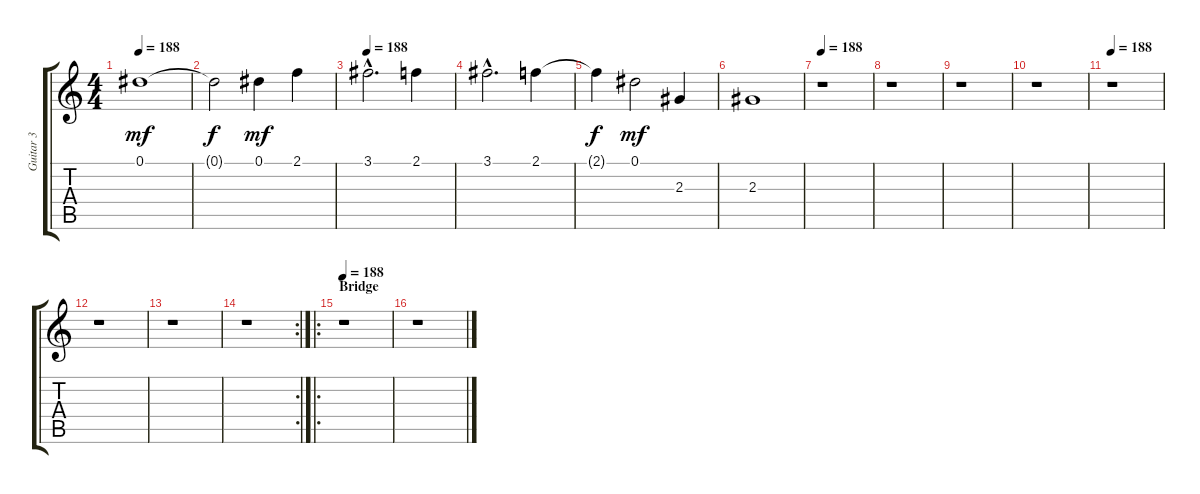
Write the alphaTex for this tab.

\track ("Guitar 3" "Guitar 3") {instrument distortionguitar}
\staff {score tabs}
\tuning (Eb4 Bb3 Gb3 Db3 Ab2 Eb2) {hide}
\ts (4 4)
\tempo 188
\clef g2
\ks c
0.1.1{dy mf} |
0.1{t}.2{dy f} 0.1.4{dy mf} 2.1.4 |
\tempo 188
3.1{hac}.2{d} 2.1.4 |
3.1{hac}.2{d} 2.1.4 |
2.1{t}.4{dy f} 0.1.2{dy mf} 2.3.4 |
2.3.1 |
\tempo 188
r.1 |
r.1 |
r.1 |
r.1 |
\tempo 188
r.1 |
r.1 |
r.1 |
\rc 2
r.1 |
\ro
\section ("" "Bridge")
\tempo 188
r.1 |
r.1
